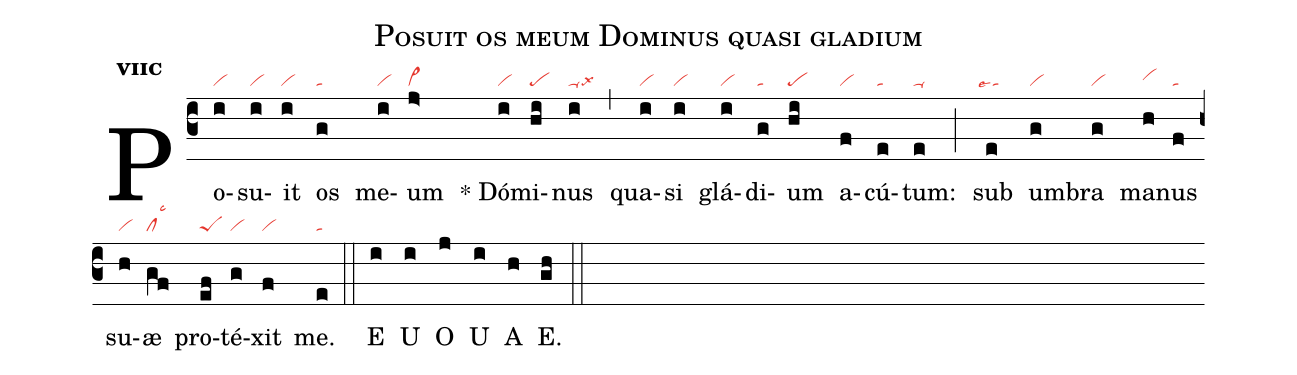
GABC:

name:Posuit os meum Dominus quasi gladium;
office-part:an;
mode:7c;
nabc-lines:1;
%%
initial-style: 1;
name: Posuit os meum Dominus quasi gladium;
mode:7;
office-part: Antiphona;
annotation: Ant.;
annotation: vii c;
nabc-lines:1;
%%
(c3) Po(i|vi)su(i|vi)it(i|vi) os(g|ta) me(i|vi)um(j>|vi>) <sp>*</sp> Dó(i|vi)mi(hi|pe)nus(i|ta-lsx3) (,) qua(i|vi)si(i|vi) glá(i|vi)di(g|ta)um(hi|pe) a(f|vi)cú(e|ta)tum:(e|ta-) (;) sub(e|``talse4) um(g|vi)bra(g|vi) ma(h|vihh)nus(f|ta) su(h|vi)æ(gf|cllsc3) pro(ef|peS)té(g|vi)xit(f|vi) me.(e|ta) (::)
<eu>E(i) U(i) O(j) U(i) A(h) E.(gh) </eu>(::)
